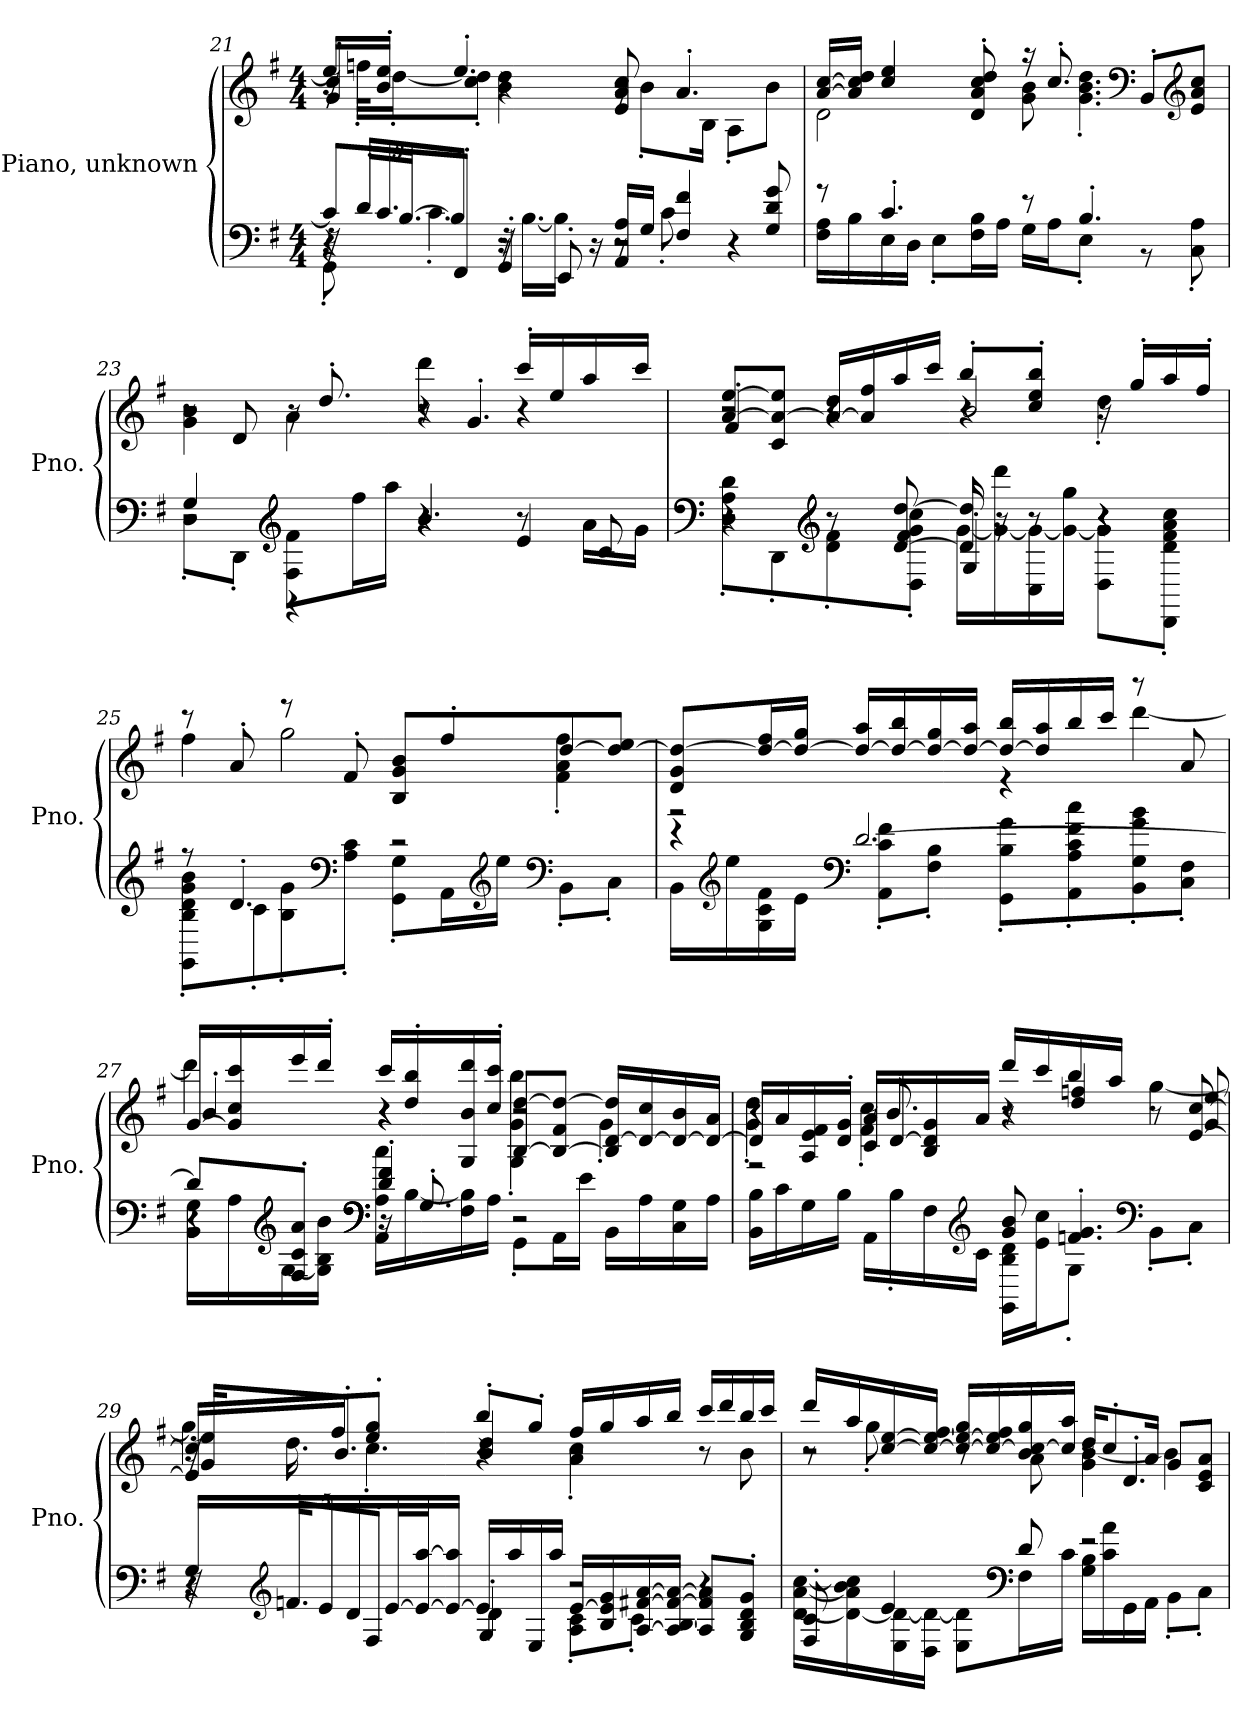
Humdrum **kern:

**kern	**kern
*part1	*part1
*staff2	*staff1
*I"Piano, unknown	*
*I'Pno.	*
!!LO:LB:g=z
*clefF4	*clefG2
*k[f#]	*k[f#]
*M4/4	*M4/4
=21	=21
*^	*^
*	*^	*	*^
*	*	*^	*	*	*
8c/L]	4r	32r	8GG'\	16ee/LL]	32r	4g/' 4cc/'
.	.	32d'/LLL	.	.	32ffn'\KLL	.
*	*	*Xbrackettup	*	*	*	*
.	.	48.c/	.	16b/' 16ee/'JJ	[16dd'\J	.
.	.	[48.B/JJ	.	.	.	.
8FF#'/J	.	8B/J]	4.c'\	4.ee'/	8cc\' 8dd\]'J	.
4GG'/	32r	8r	.	.	4b\ 4dd\	4r
.	[16.B\LL	.	.	.	.	.
.	16B\JJ]	8EE'/	.	.	.	.
.	16r	.	.	.	.	.
2r	2r	16AA/ 16A/LL	8r	8e/ 8a/ 8cc/	16r	2r
.	.	16G/JJ	.	.	8b'\L	.
.	.	4F#/ 4f#/	8c'\	4.a'/	.	.
.	.	.	.	.	16B\Jk	.
.	.	.	4r	.	8A'\L	.
.	.	8G/ 8d/ 8g/	.	.	8b\J	.
*	*v	*v	*v	*	*	*
*	*	*	*v	*v
=22	=22	=22	=22
8r	16F#\ 16A\LL	[16a/ [16cc/LL	2d\
.	16B\	16a/] 16cc/] 16dd/JJ	.
4.c'/	16E\	4cc/ 4ee/	.
.	16D\JJ	.	.
.	8E'\L	.	.
.	16F#\ 16B\L	8d/' 8a/' 8cc/' 8dd/'	.
.	16A\JJ	.	.
8r	16G\LL	16r	8g\ 8b\
.	16A\J	8.cc'/	.
4.B'/	8E'\J	.	4.g\' 4.b\' 4.dd\'
*	*	*clefF4	*
.	8r	8BB'/L	.
*	*	*clefG2	*
.	8C\' 8A\'	8e/ 8a/ 8cc/J	.
!!LO:PB:g=z
=23	=23	=23	=23
*	*^	*	*^
2r	8D'\L	4G/	8r	4g\ 4b\	2r
.	8DD'\J	.	8d/	.	.
*clefG2	*	*	*	*	*
.	8F#\ 8f#\L	4r	16r	4a\	.
.	.	.	8.dd'/	.	.
.	16ff#\L	.	.	.	.
.	16aa\JJ	.	.	.	.
4r	4r	4.b/	4r	4ddd\	8r
.	.	.	.	.	4.g'/
4e/	8r	.	16ccc'/LL	4r	.
.	.	.	16ee/	.	.
.	16a\LL	8c/	16aa/	.	.
.	16g\JJ	.	16ccc/JJ	.	.
=24	=24	=24	=24	=24	=24
*clefF4	*	*	*	*	*
4r	8D\' 8A\' 8d\'L	2r	[8a/ [8ee/L	2r	4f#'/
.	8DD'\	.	8c/ 8a/_ 8ee/]J	.	.
*clefG2	*	*	*	*	*
8r	8d\' 8f#\'	.	16a/_ 16dd/LL	.	4r
.	.	.	16a/] 16ff#/	.	.
[8d/ [8dd/	8D\' 8f#\' 8g\' 8cc\'J	.	16aa/	.	.
.	.	.	16ccc/JJ	.	.
16d/] 16dd/]	[16g\LL	4G'/	8bb'/L	4r	2b/
16r	16g\_ 16ddd\	.	.	.	.
8r	16C\ 16g\_	.	8cc/' 8ee/' 8bb/'J	.	.
.	16g\_ 16gg\JJ	.	.	.	.
4r	8D\ 8g\]L	4r	16r	4dd'\	.
.	.	.	16gg'/LL	.	.
.	8DD\' 8d\' 8f#\' 8a\' 8cc\'J	.	16aa/	.	.
.	.	.	16ff#'/JJ	.	.
*	*v	*v	*	*	*
*	*	*	*v	*v
!!LO:LB:g=z
=25	=25	=25	=25
8r	8GG\' 8B\' 8d\' 8g\' 8b\'L	8r	4ff#\
4.d'/	8c'\	8a'/	.
.	8B\' 8g\'	8r	2gg\
*clefF4	*	*	*
.	8A\' 8c\'J	8f#'/	.
2r	8GG\' 8G\'L	8B/ 8g/ 8b/L	.
.	16AA\L	8ff#'/	.
*clefG2	*	*	*
.	16ee\JJ	.	.
*clefF4	*	*	*
.	8BB'\L	[8dd/	4f#\' 4a\' 4ff#\'
.	8C'\J	8dd/_ 8ee/J	.
=26	=26	=26	=26
4r	16BB\LL	8d/ 8g/ 8dd/_L	2r
*clefG2	*	*	*
.	16ee\	.	.
.	16G\ 16c\ 16f#\	16dd/_ 16ff#/L	.
.	16e\JJ	16dd/_ 16gg/JJ	.
*clefF4	*	*	*
[2.d/	8AA\' 8c\' 8f#\'L	16dd/_ 16aa/LL	.
.	.	16dd/_ 16bb/	.
.	8F#\' 8B\'J	16dd/_ 16gg/	.
.	.	16dd/_ 16aa/JJ	.
.	8GG\' 8B\' 8g\'L	16dd/_ 16bb/LL	4r
.	.	16dd/] 16aa/	.
.	8AA\' 8A\' 8c\' 8f#\' 8cc\'	16bb/	.
.	.	16ccc/JJ	.
.	8BB\' 8G\' 8g\' 8b\'	8r	[4ddd\
.	8C\' 8F#\'J	8a/	.
!!LO:LB:g=z
=27	=27	=27	=27
*	*^	*	*^
8d/L]	16BB\ 16G\LL	4r	[16g/LL	4ddd\]	4b'/
.	16A\	.	16g/] 16cc/ 16ccc/	.	.
*clefG2	*	*	*	*	*
8F#/' 8c/' 8a/'J	[16G\	.	16eee/	.	.
.	16G\] 16B\ 16b\JJ	.	16ddd'/JJ	.	.
*clefF4	*	*	*	*	*
4d/' 4f#/'	16AA\ 16A\ 16cc\LL	16r	16ccc/LL	4r	4r
.	[16B\	8.G'/	16dd/' 16bb/'	.	.
.	16F#\ 16B\]	.	16G/ 16b/ 16ddd/	.	.
.	16A\JJ	.	16cc/' 16ccc/'JJ	.	.
2r	8GG'\L	2r	[8B/ [8dd/L	4G\' 4g\' 4bb\'	2r
.	16AA\L	.	8B/_ 8f#/ 8dd/_J	.	.
.	16e\JJ	.	.	.	.
.	16BB\LL	.	16B/] [16d/ 16dd/]LL	4g'\	.
.	16A\	.	16d/_ 16cc/	.	.
.	16C\ 16G\	.	16d/_ 16b/	.	.
.	16A\JJ	.	16d/_ 16a/JJ	.	.
*	*v	*v	*	*	*
!!LO:LB:g=z	!!	!!
=28	=28	=28	=28	=28
2r	16BB\ 16B\LL	16d/LL]	4g\' 4dd\'	4r
.	16c\	16a/	.	.
.	16G\	16A/ 16e/ 16f#/	.	.
.	16B\JJ	16d/' 16g/'JJ	.	.
.	16AA\LL	16c/ 16a/LL	4f#\' 4cc\'	16r
.	16B'\	[16d/	.	8.b'/
.	16F#\	16B/ 16d/] 16g/	.	.
*clefG2	*	*	*	*
.	16c\JJ	16a/JJ	.	.
8g/ 8b/	16GG\ 16B\ 16d\LL	16ddd/LL	4r	8r
.	16e\ 16cc\J	16ccc/	.	.
4.fn/' 4.g/'	8G'\J	16bb/	.	4dd/ 4ffn/
.	.	16aa/JJ	.	.
*clefF4	*	*	*	*
.	8BB'\L	8r	[4gg\	.
.	8C'\J	[8e/ [8cc/	.	8g/ 8ee/
!!LO:LB:g=z
=29	=29	=29	=29	=29
*	*^	*	*	*^
20G/LL	4r	32r	16e/] 16cc/]LL	4gg\]	16g/ 16ee/KL	32r
*clefG2	*	*	*	*	*	*
.	.	16.fn'/KL	.	.	.	16.dd\
20e/	.	.	.	.	.	.
.	.	.	16ff#/J	.	8.b'/J	.
20d/	.	.	.	.	.	.
.	.	8F#'/J	8ee/' 8gg/'J	.	.	4.cc'\
[40e/L	.	.	.	.	.	.
40e/_ [40aa/J	.	.	.	.	.	.
20e/_ 20aa/]JJ	.	.	.	.	.	.
16e/LL]	4d\	4G'/	8bb'/L	4r	4b/ 4dd/	.
16aa/	.	.	.	.	.	.
16E/	.	.	8gg'/J	.	.	.
16aa/JJ	.	.	.	.	.	.
[16e/LL	8A\' 8c\'L	2r	16ff#/LL	2r	2r	4a\' 4cc\'
16B/ 16e/] 16g/	.	.	16gg/	.	.	.
[16A/ [16f#X/ [16a/	8c'\J	.	16aa/	.	.	.
16A/_ 16B/ 16f#/_ 16a/_JJ	.	.	16bb/JJ	.	.	.
8A/] 8f#/] 8a/]L	4r	.	16ccc/LL	.	.	8r
.	.	.	16ddd/	.	.	.
8G/' 8B/' 8d/' 8g/'J	.	.	16bb/	.	.	8b\
.	.	.	16ccc/JJ	.	.	.
*	*v	*v	*	*	*	*
*	*	*	*	*v	*v
!!LO:LB:g=z
=30	=30	=30	=30	=30
8F#/' 8c/'	[16d\ [16a\ [16cc\LL	16ddd/LL	8r	2r
.	16d\_ 16a\] 16b\ 16cc\]	16aa/	.	.
4e/	16E\ 16d\_	[16cc/ [16ee/	8gg'\	.
.	16D\ 16d\_JJ	16cc/_ 16ee/_ 16ff#/JJ	.	.
.	8E\ 8d\]L	16cc/_ 16ee/_ 16gg/LL	8r	.
.	.	16cc/_ 16ee/] 16ff#/	.	.
*clefF4	*	*	*	*
8d/	16F#\L	16b/ 16cc/_ 16gg/	8a\	.
.	16c\JJ	16cc/] 16aa/JJ	.	.
2r	16G\ 16B\LL	16dd/KL	4g\ [4b\	8r
.	16c\ 16a\	8cc'/	.	.
.	16GG\	.	.	4.d'/
.	16AA\JJ	16a/Jk	.	.
.	8BB'\L	8g/L	4b\]	.
.	8C'\J	8c/ 8e/ 8a/J	.	.
*v	*v	*	*	*
*	*v	*v	*v
=	=
*-	*-
